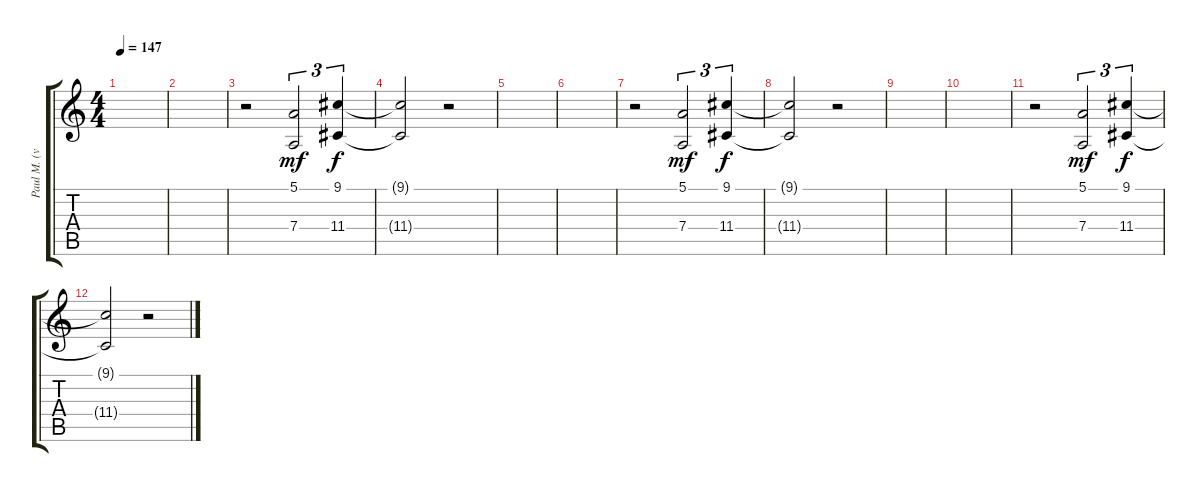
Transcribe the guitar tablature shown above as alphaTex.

\track ("Paul M. (vocals)" "Paul M. (v") {instrument lead2sawtooth}
\staff {score tabs}
\tuning (E4 B3 G3 D3 A2 E2) {hide}
\ts (4 4)
\tempo 147
\clef g2
\ks c
|
|
r.2 (5.1 7.4).2{tu (3 2) dy mf} (9.1 11.4).4{tu (3 2) dy f} |
(9.1{t} 11.4{t}).2 r.2 |
|
|
r.2 (5.1 7.4).2{tu (3 2) dy mf} (9.1 11.4).4{tu (3 2) dy f} |
(9.1{t} 11.4{t}).2 r.2 |
|
|
r.2 (5.1 7.4).2{tu (3 2) dy mf} (9.1 11.4).4{tu (3 2) dy f} |
(9.1{t} 11.4{t}).2 r.2
